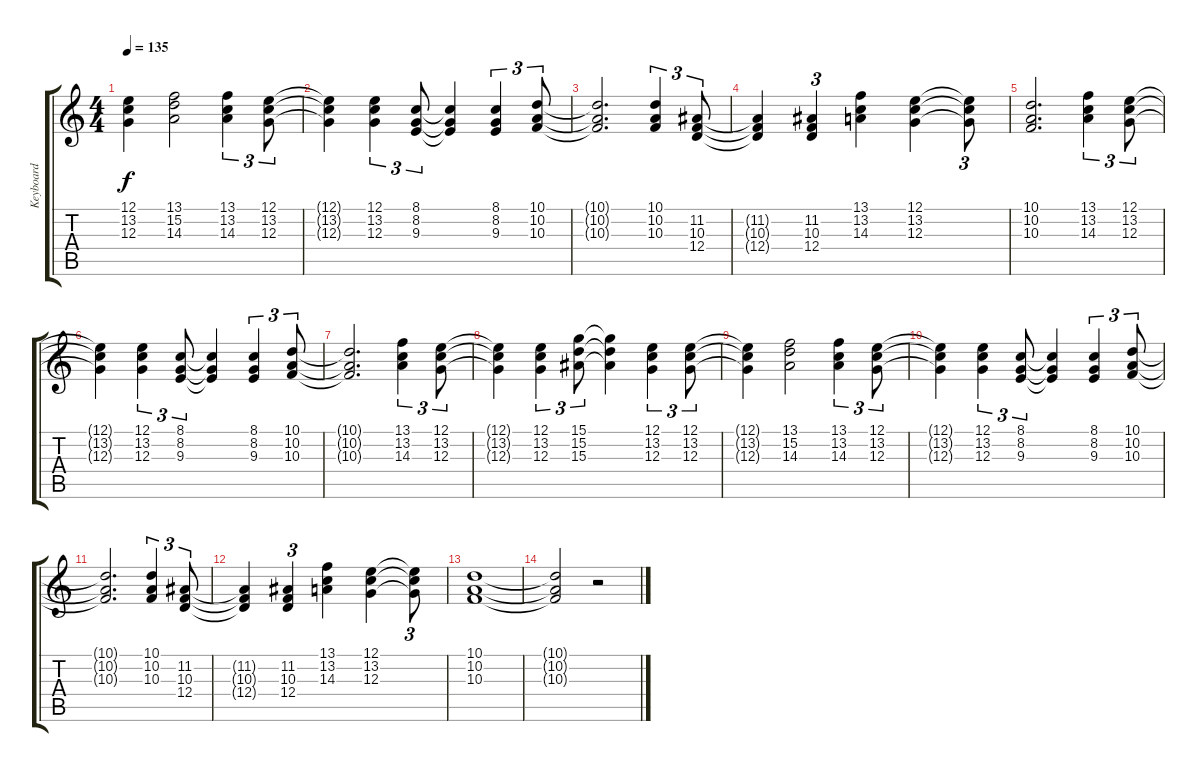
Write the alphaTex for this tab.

\track ("Keyboard" "Keyboard") {instrument stringensemble1}
\staff {score tabs}
\tuning (E4 B3 G3 D3 A2 E2) {hide}
\ts (4 4)
\tempo 135
\clef g2
\ks c
(12.1{t} 13.2{t} 12.3{t}).4{dy f} (13.1 15.2 14.3).2 (13.1 13.2 14.3).4{tu (3 2)} (12.1 13.2 12.3).8{tu (3 2)} |
(12.1{t} 13.2{t} 12.3{t}).4 (12.1 13.2 12.3).4{tu (3 2)} (8.1 8.2 9.3).8{tu (3 2)} (8.1{t} 8.2{t} 9.3{t}).4 (8.1 8.2 9.3).4{tu (3 2)} (10.1 10.2 10.3).8{tu (3 2)} |
(10.1{t} 10.2{t} 10.3{t}).2{d} (10.1 10.2 10.3).4{tu (3 2)} (11.2 10.3 12.4).8{tu (3 2)} |
(11.2{t} 10.3{t} 12.4{t}).4 (11.2 10.3 12.4).4{tu (3 2)} (13.1 13.2 14.3).4 (12.1 13.2 12.3).4 (12.1{t} 13.2{t} 12.3{t}).8{tu (3 2)} |
(10.1 10.2 10.3).2{d} (13.1 13.2 14.3).4{tu (3 2)} (12.1 13.2 12.3).8{tu (3 2)} |
(12.1{t} 13.2{t} 12.3{t}).4 (12.1 13.2 12.3).4{tu (3 2)} (8.1 8.2 9.3).8{tu (3 2)} (8.1{t} 8.2{t} 9.3{t}).4 (8.1 8.2 9.3).4{tu (3 2)} (10.1 10.2 10.3).8{tu (3 2)} |
(10.1{t} 10.2{t} 10.3{t}).2{d} (13.1 13.2 14.3).4{tu (3 2)} (12.1 13.2 12.3).8{tu (3 2)} |
(12.1{t} 13.2{t} 12.3{t}).4 (12.1 13.2 12.3).4{tu (3 2)} (15.1 15.2 15.3).8{tu (3 2)} (15.1{t} 15.2{t} 15.3{t}).4 (12.1 13.2 12.3).4{tu (3 2)} (12.1 13.2 12.3).8{tu (3 2)} |
(12.1{t} 13.2{t} 12.3{t}).4 (13.1 15.2 14.3).2 (13.1 13.2 14.3).4{tu (3 2)} (12.1 13.2 12.3).8{tu (3 2)} |
(12.1{t} 13.2{t} 12.3{t}).4 (12.1 13.2 12.3).4{tu (3 2)} (8.1 8.2 9.3).8{tu (3 2)} (8.1{t} 8.2{t} 9.3{t}).4 (8.1 8.2 9.3).4{tu (3 2)} (10.1 10.2 10.3).8{tu (3 2)} |
(10.1{t} 10.2{t} 10.3{t}).2{d} (10.1 10.2 10.3).4{tu (3 2)} (11.2 10.3 12.4).8{tu (3 2)} |
(11.2{t} 10.3{t} 12.4{t}).4 (11.2 10.3 12.4).4{tu (3 2)} (13.1 13.2 14.3).4 (12.1 13.2 12.3).4 (12.1{t} 13.2{t} 12.3{t}).8{tu (3 2)} |
(10.1 10.2 10.3).1 |
(10.1{t} 10.2{t} 10.3{t}).2 r.2
